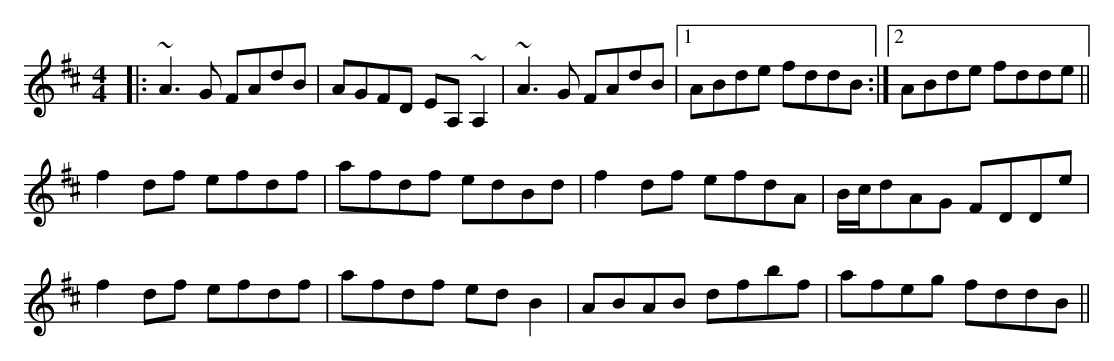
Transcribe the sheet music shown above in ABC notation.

X:1
M:4/4
K:D
|:~A3G FAdB|AGFD EA,~A,2|~A3G FAdB|1 ABde fddB:|2 ABde fdde||
f2df efdf|afdf edBd|f2df efdA|B/c/dAG FDDe|
f2df efdf|afdf edB2|ABAB dfbf|afeg fddB||
